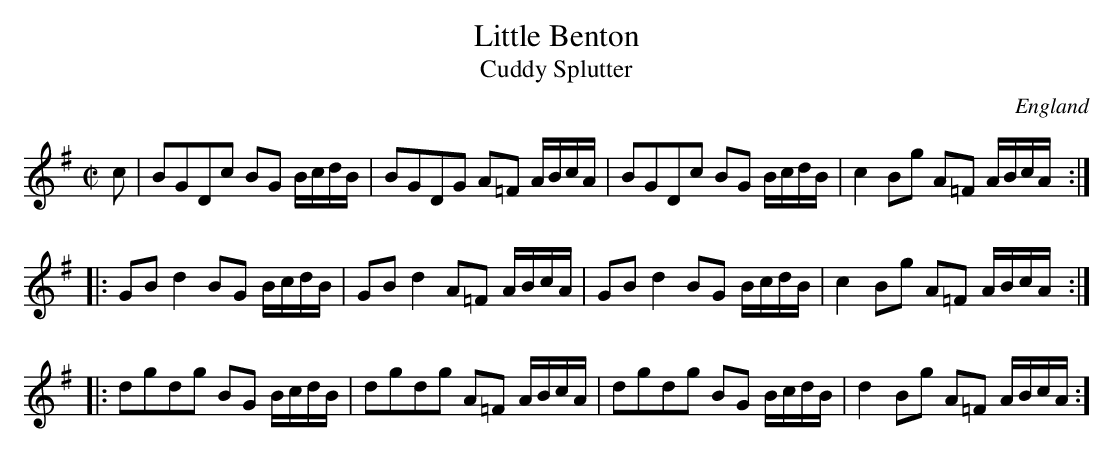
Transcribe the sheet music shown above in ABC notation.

X:1
T:Little Benton
T:Cuddy Splutter
O:England
M:C|
K:G
c |\
BGDc BG B/c/d/B/ | BGDG A=F A/B/c/A/ | BGDc BG B/c/d/B/ | c2Bg A=F A/B/c/A/ ::
GBd2 BG B/c/d/B/ | GBd2 A=F A/B/c/A/ | GBd2 BG B/c/d/B/ | c2Bg A=F A/B/c/A/ ::
dgdg BG B/c/d/B/ | dgdg A=F A/B/c/A/ | dgdg BG B/c/d/B/ | d2Bg A=F A/B/c/A/ :]
